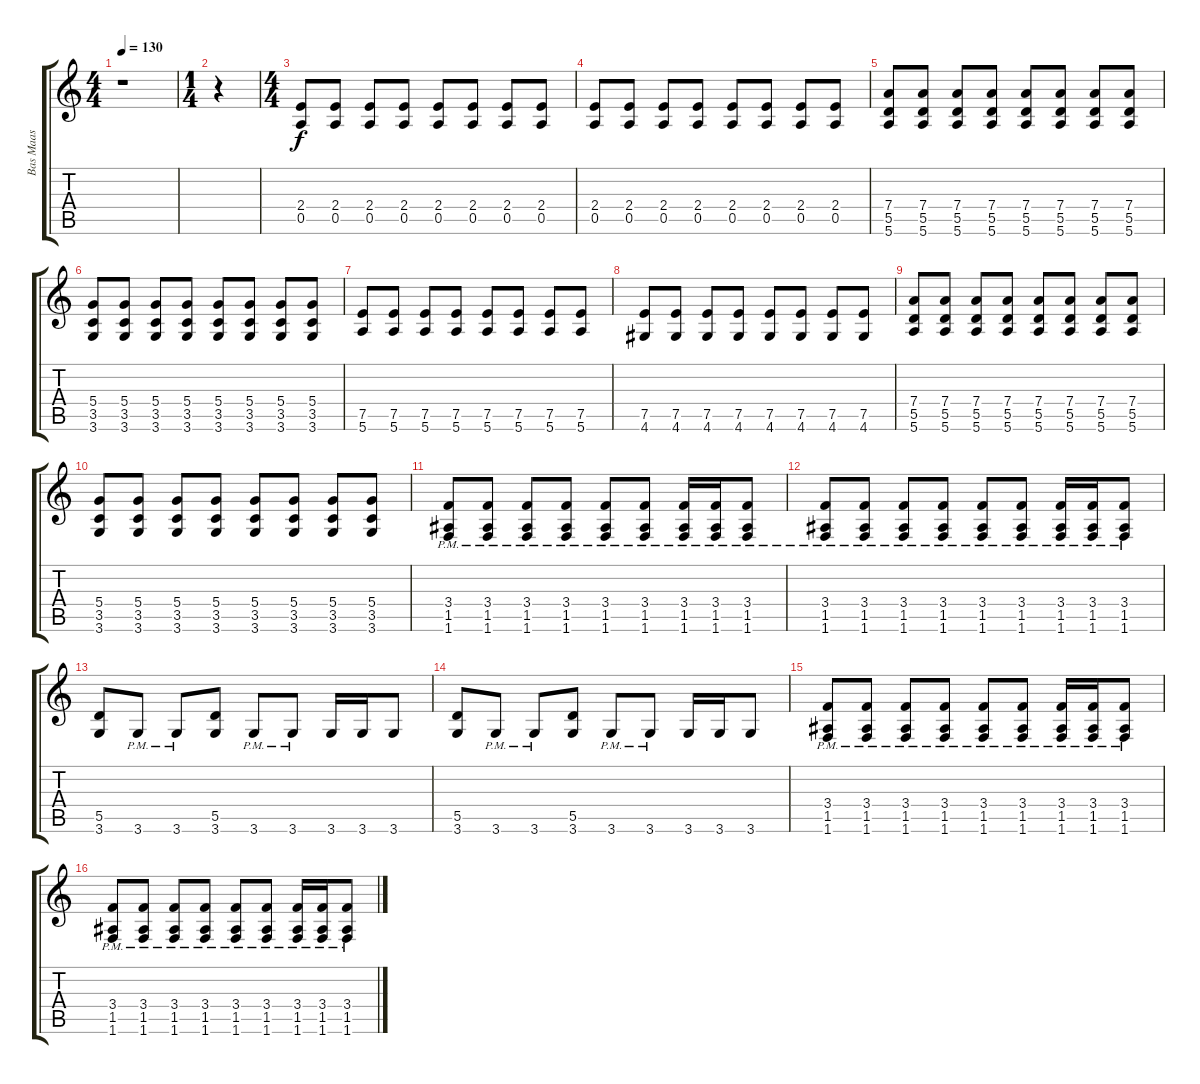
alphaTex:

\track ("Bas Maas" "Bas Maas") {instrument distortionguitar}
\staff {score tabs}
\tuning (E4 B3 G3 D3 A2 E2) {hide}
\ts (4 4)
\tempo 130
\clef g2
\ks c
r.1{dy f instrument distortionguitar} |
\ts (1 4)
r.4 |
\ts (4 4)
(2.4 0.5).8 (2.4 0.5).8 (2.4 0.5).8 (2.4 0.5).8 (2.4 0.5).8 (2.4 0.5).8 (2.4 0.5).8 (2.4 0.5).8 |
(2.4 0.5).8 (2.4 0.5).8 (2.4 0.5).8 (2.4 0.5).8 (2.4 0.5).8 (2.4 0.5).8 (2.4 0.5).8 (2.4 0.5).8 |
(7.4 5.5 5.6).8 (7.4 5.5 5.6).8 (7.4 5.5 5.6).8 (7.4 5.5 5.6).8 (7.4 5.5 5.6).8 (7.4 5.5 5.6).8 (7.4 5.5 5.6).8 (7.4 5.5 5.6).8 |
(5.4 3.5 3.6).8 (5.4 3.5 3.6).8 (5.4 3.5 3.6).8 (5.4 3.5 3.6).8 (5.4 3.5 3.6).8 (5.4 3.5 3.6).8 (5.4 3.5 3.6).8 (5.4 3.5 3.6).8 |
(7.5 5.6).8 (7.5 5.6).8 (7.5 5.6).8 (7.5 5.6).8 (7.5 5.6).8 (7.5 5.6).8 (7.5 5.6).8 (7.5 5.6).8 |
(7.5 4.6).8 (7.5 4.6).8 (7.5 4.6).8 (7.5 4.6).8 (7.5 4.6).8 (7.5 4.6).8 (7.5 4.6).8 (7.5 4.6).8 |
(7.4 5.5 5.6).8 (7.4 5.5 5.6).8 (7.4 5.5 5.6).8 (7.4 5.5 5.6).8 (7.4 5.5 5.6).8 (7.4 5.5 5.6).8 (7.4 5.5 5.6).8 (7.4 5.5 5.6).8 |
(5.4 3.5 3.6).8 (5.4 3.5 3.6).8 (5.4 3.5 3.6).8 (5.4 3.5 3.6).8 (5.4 3.5 3.6).8 (5.4 3.5 3.6).8 (5.4 3.5 3.6).8 (5.4 3.5 3.6).8 |
(3.4{pm} 1.5{pm} 1.6{pm}).8 (3.4{pm} 1.5{pm} 1.6{pm}).8 (3.4{pm} 1.5{pm} 1.6{pm}).8 (3.4{pm} 1.5{pm} 1.6{pm}).8 (3.4{pm} 1.5{pm} 1.6{pm}).8 (3.4{pm} 1.5{pm} 1.6{pm}).8 (3.4{pm} 1.5{pm} 1.6{pm}).16 (3.4{pm} 1.5{pm} 1.6{pm}).16 (3.4{pm} 1.5{pm} 1.6{pm}).8 |
(3.4{pm} 1.5{pm} 1.6{pm}).8 (3.4{pm} 1.5{pm} 1.6{pm}).8 (3.4{pm} 1.5{pm} 1.6{pm}).8 (3.4{pm} 1.5{pm} 1.6{pm}).8 (3.4{pm} 1.5{pm} 1.6{pm}).8 (3.4{pm} 1.5{pm} 1.6{pm}).8 (3.4{pm} 1.5{pm} 1.6{pm}).16 (3.4{pm} 1.5{pm} 1.6{pm}).16 (3.4{pm} 1.5{pm} 1.6{pm}).8 |
(5.5 3.6).8 3.6{pm}.8 3.6{pm}.8 (5.5 3.6).8 3.6{pm}.8 3.6{pm}.8 3.6.16 3.6.16 3.6.8 |
(5.5 3.6).8 3.6{pm}.8 3.6{pm}.8 (5.5 3.6).8 3.6{pm}.8 3.6{pm}.8 3.6.16 3.6.16 3.6.8 |
(3.4{pm} 1.5{pm} 1.6{pm}).8 (3.4{pm} 1.5{pm} 1.6{pm}).8 (3.4{pm} 1.5{pm} 1.6{pm}).8 (3.4{pm} 1.5{pm} 1.6{pm}).8 (3.4{pm} 1.5{pm} 1.6{pm}).8 (3.4{pm} 1.5{pm} 1.6{pm}).8 (3.4{pm} 1.5{pm} 1.6{pm}).16 (3.4{pm} 1.5{pm} 1.6{pm}).16 (3.4{pm} 1.5{pm} 1.6{pm}).8 |
(3.4{pm} 1.5{pm} 1.6{pm}).8 (3.4{pm} 1.5{pm} 1.6{pm}).8 (3.4{pm} 1.5{pm} 1.6{pm}).8 (3.4{pm} 1.5{pm} 1.6{pm}).8 (3.4{pm} 1.5{pm} 1.6{pm}).8 (3.4{pm} 1.5{pm} 1.6{pm}).8 (3.4{pm} 1.5{pm} 1.6{pm}).16 (3.4{pm} 1.5{pm} 1.6{pm}).16 (3.4{pm} 1.5{pm} 1.6{pm}).8
